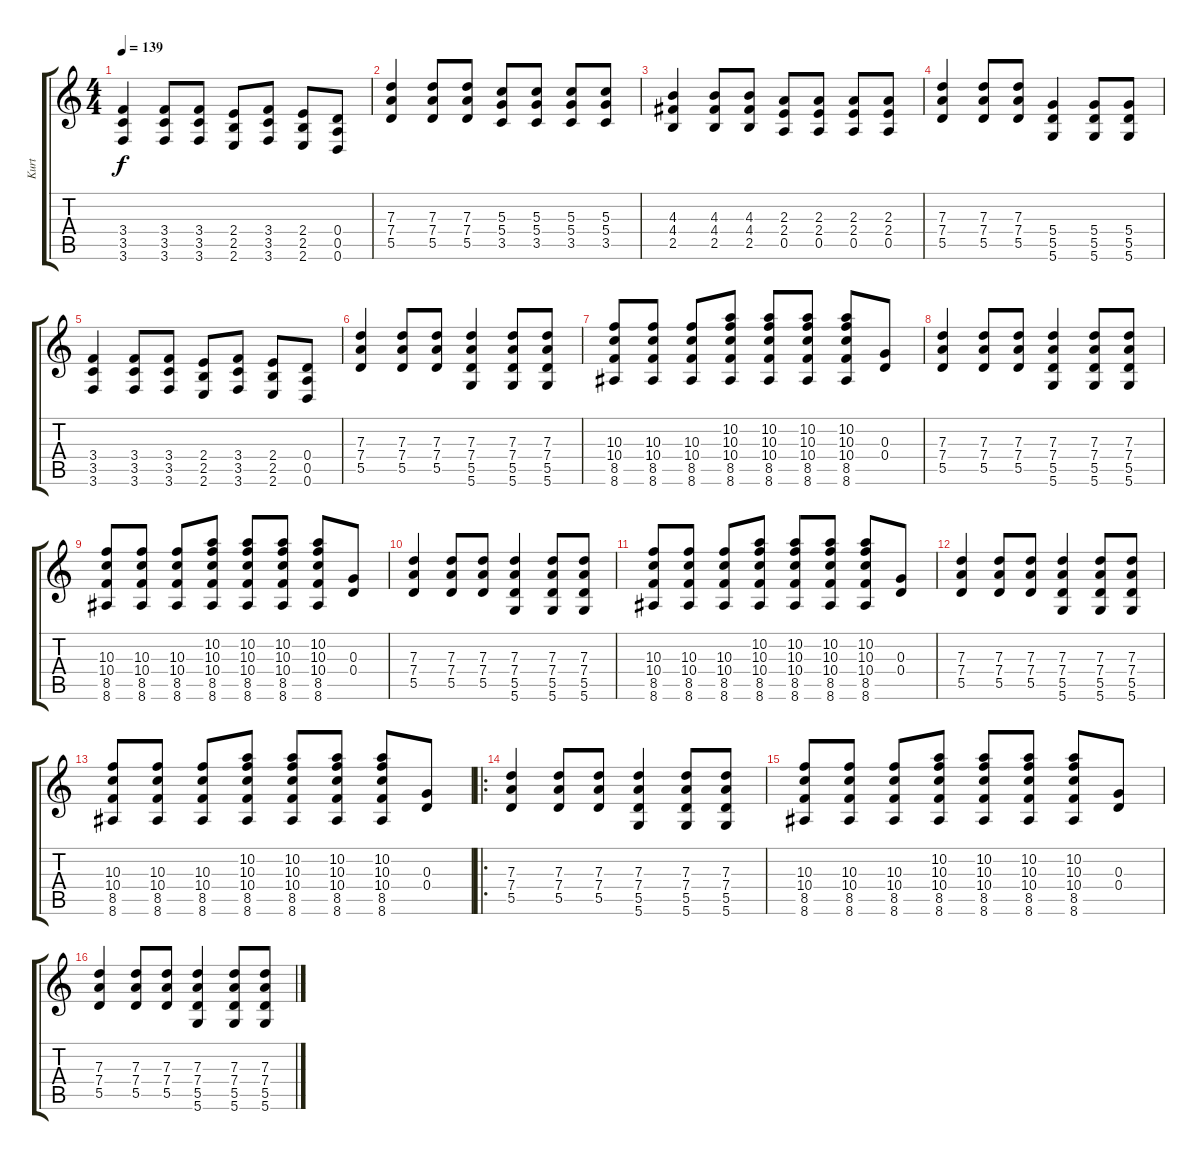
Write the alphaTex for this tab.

\track ("Kurt" "Kurt") {instrument distortionguitar}
\staff {score tabs}
\tuning (E4 B3 G3 D3 A2 D2) {hide}
\ts (4 4)
\tempo 139
\clef g2
\ks c
(3.4 3.5 3.6).4{dy f} (3.4 3.5 3.6).8 (3.4 3.5 3.6).8 (2.4 2.5 2.6).8 (3.4 3.5 3.6).8 (2.4 2.5 2.6).8 (0.4 0.5 0.6).8 |
(7.3 7.4 5.5).4 (7.3 7.4 5.5).8 (7.3 7.4 5.5).8 (5.3 5.4 3.5).8 (5.3 5.4 3.5).8 (5.3 5.4 3.5).8 (5.3 5.4 3.5).8 |
(4.3 4.4 2.5).4 (4.3 4.4 2.5).8 (4.3 4.4 2.5).8 (2.3 2.4 0.5).8 (2.3 2.4 0.5).8 (2.3 2.4 0.5).8 (2.3 2.4 0.5).8 |
(7.3 7.4 5.5).4 (7.3 7.4 5.5).8 (7.3 7.4 5.5).8 (5.4 5.5 5.6).4 (5.4 5.5 5.6).8 (5.4 5.5 5.6).8 |
(3.4 3.5 3.6).4 (3.4 3.5 3.6).8 (3.4 3.5 3.6).8 (2.4 2.5 2.6).8 (3.4 3.5 3.6).8 (2.4 2.5 2.6).8 (0.4 0.5 0.6).8 |
(7.3 7.4 5.5).4 (7.3 7.4 5.5).8 (7.3 7.4 5.5).8 (7.3 7.4 5.5 5.6).4 (7.3 7.4 5.5 5.6).8 (7.3 7.4 5.5 5.6).8 |
(10.3 10.4 8.5 8.6).8 (10.3 10.4 8.5 8.6).8 (10.3 10.4 8.5 8.6).8 (10.2 10.3 10.4 8.5 8.6).8 (10.2 10.3 10.4 8.5 8.6).8 (10.2 10.3 10.4 8.5 8.6).8 (10.2 10.3 10.4 8.5 8.6).8 (0.3 0.4).8 |
(7.3 7.4 5.5).4 (7.3 7.4 5.5).8 (7.3 7.4 5.5).8 (7.3 7.4 5.5 5.6).4 (7.3 7.4 5.5 5.6).8 (7.3 7.4 5.5 5.6).8 |
(10.3 10.4 8.5 8.6).8 (10.3 10.4 8.5 8.6).8 (10.3 10.4 8.5 8.6).8 (10.2 10.3 10.4 8.5 8.6).8 (10.2 10.3 10.4 8.5 8.6).8 (10.2 10.3 10.4 8.5 8.6).8 (10.2 10.3 10.4 8.5 8.6).8 (0.3 0.4).8 |
(7.3 7.4 5.5).4 (7.3 7.4 5.5).8 (7.3 7.4 5.5).8 (7.3 7.4 5.5 5.6).4 (7.3 7.4 5.5 5.6).8 (7.3 7.4 5.5 5.6).8 |
(10.3 10.4 8.5 8.6).8 (10.3 10.4 8.5 8.6).8 (10.3 10.4 8.5 8.6).8 (10.2 10.3 10.4 8.5 8.6).8 (10.2 10.3 10.4 8.5 8.6).8 (10.2 10.3 10.4 8.5 8.6).8 (10.2 10.3 10.4 8.5 8.6).8 (0.3 0.4).8 |
(7.3 7.4 5.5).4 (7.3 7.4 5.5).8 (7.3 7.4 5.5).8 (7.3 7.4 5.5 5.6).4 (7.3 7.4 5.5 5.6).8 (7.3 7.4 5.5 5.6).8 |
(10.3 10.4 8.5 8.6).8 (10.3 10.4 8.5 8.6).8 (10.3 10.4 8.5 8.6).8 (10.2 10.3 10.4 8.5 8.6).8 (10.2 10.3 10.4 8.5 8.6).8 (10.2 10.3 10.4 8.5 8.6).8 (10.2 10.3 10.4 8.5 8.6).8 (0.3 0.4).8 |
\ro
(7.3 7.4 5.5).4 (7.3 7.4 5.5).8 (7.3 7.4 5.5).8 (7.3 7.4 5.5 5.6).4 (7.3 7.4 5.5 5.6).8 (7.3 7.4 5.5 5.6).8 |
(10.3 10.4 8.5 8.6).8 (10.3 10.4 8.5 8.6).8 (10.3 10.4 8.5 8.6).8 (10.2 10.3 10.4 8.5 8.6).8 (10.2 10.3 10.4 8.5 8.6).8 (10.2 10.3 10.4 8.5 8.6).8 (10.2 10.3 10.4 8.5 8.6).8 (0.3 0.4).8 |
(7.3 7.4 5.5).4 (7.3 7.4 5.5).8 (7.3 7.4 5.5).8 (7.3 7.4 5.5 5.6).4 (7.3 7.4 5.5 5.6).8 (7.3 7.4 5.5 5.6).8
